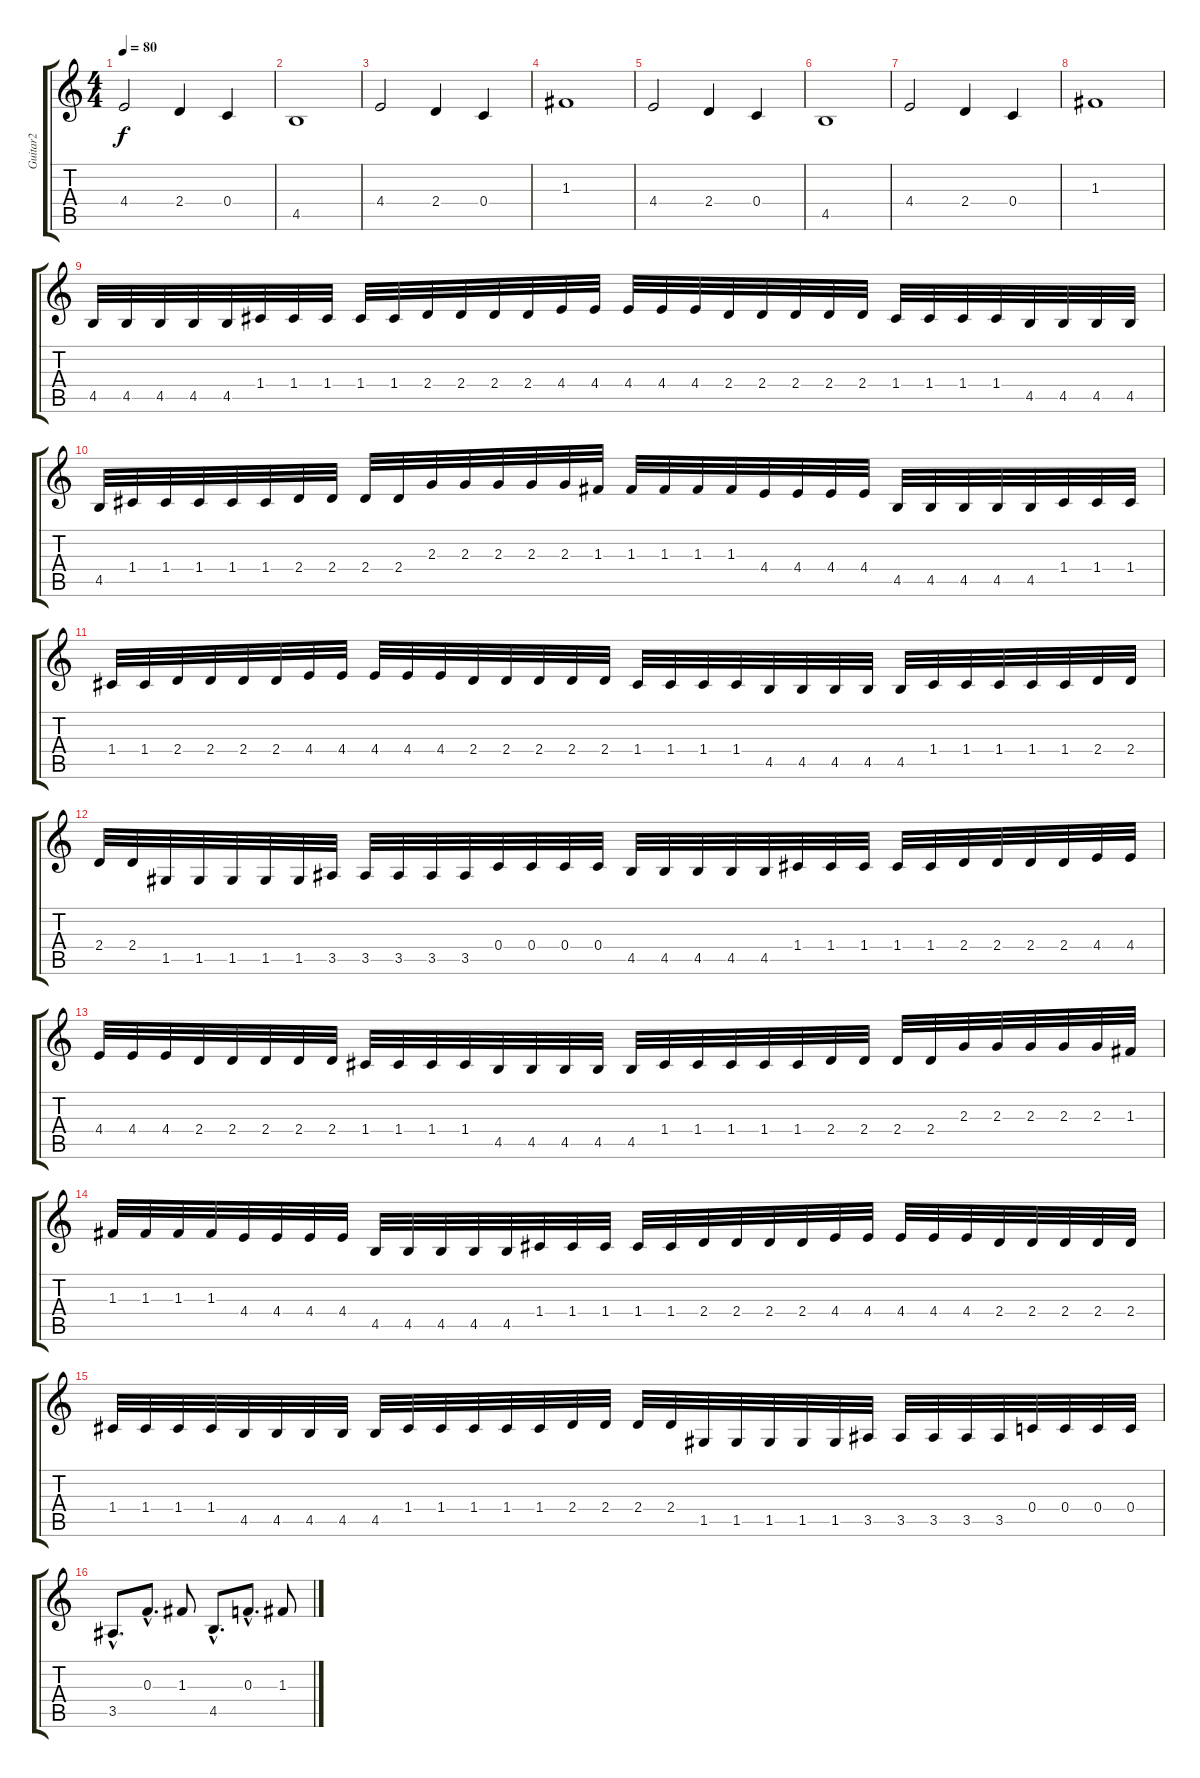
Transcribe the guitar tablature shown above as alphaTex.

\track ("Guitar2" "Guitar2") {instrument overdrivenguitar}
\staff {score tabs}
\tuning (D4 A3 F3 C3 G2 D2) {hide}
\ts (4 4)
\tempo 80
\clef g2
\ks c
4.4.2{dy f} 2.4.4 0.4.4 |
4.5.1 |
4.4.2 2.4.4 0.4.4 |
1.3.1 |
4.4.2 2.4.4 0.4.4 |
4.5.1 |
4.4.2 2.4.4 0.4.4 |
1.3.1 |
4.5.32 4.5.32 4.5.32 4.5.32 4.5.32 1.4.32 1.4.32 1.4.32 1.4.32 1.4.32 2.4.32 2.4.32 2.4.32 2.4.32 4.4.32 4.4.32 4.4.32 4.4.32 4.4.32 2.4.32 2.4.32 2.4.32 2.4.32 2.4.32 1.4.32 1.4.32 1.4.32 1.4.32 4.5.32 4.5.32 4.5.32 4.5.32 |
4.5.32 1.4.32 1.4.32 1.4.32 1.4.32 1.4.32 2.4.32 2.4.32 2.4.32 2.4.32 2.3.32 2.3.32 2.3.32 2.3.32 2.3.32 1.3.32 1.3.32 1.3.32 1.3.32 1.3.32 4.4.32 4.4.32 4.4.32 4.4.32 4.5.32 4.5.32 4.5.32 4.5.32 4.5.32 1.4.32 1.4.32 1.4.32 |
1.4.32 1.4.32 2.4.32 2.4.32 2.4.32 2.4.32 4.4.32 4.4.32 4.4.32 4.4.32 4.4.32 2.4.32 2.4.32 2.4.32 2.4.32 2.4.32 1.4.32 1.4.32 1.4.32 1.4.32 4.5.32 4.5.32 4.5.32 4.5.32 4.5.32 1.4.32 1.4.32 1.4.32 1.4.32 1.4.32 2.4.32 2.4.32 |
2.4.32 2.4.32 1.5.32 1.5.32 1.5.32 1.5.32 1.5.32 3.5.32 3.5.32 3.5.32 3.5.32 3.5.32 0.4.32 0.4.32 0.4.32 0.4.32 4.5.32 4.5.32 4.5.32 4.5.32 4.5.32 1.4.32 1.4.32 1.4.32 1.4.32 1.4.32 2.4.32 2.4.32 2.4.32 2.4.32 4.4.32 4.4.32 |
4.4.32 4.4.32 4.4.32 2.4.32 2.4.32 2.4.32 2.4.32 2.4.32 1.4.32 1.4.32 1.4.32 1.4.32 4.5.32 4.5.32 4.5.32 4.5.32 4.5.32 1.4.32 1.4.32 1.4.32 1.4.32 1.4.32 2.4.32 2.4.32 2.4.32 2.4.32 2.3.32 2.3.32 2.3.32 2.3.32 2.3.32 1.3.32 |
1.3.32 1.3.32 1.3.32 1.3.32 4.4.32 4.4.32 4.4.32 4.4.32 4.5.32 4.5.32 4.5.32 4.5.32 4.5.32 1.4.32 1.4.32 1.4.32 1.4.32 1.4.32 2.4.32 2.4.32 2.4.32 2.4.32 4.4.32 4.4.32 4.4.32 4.4.32 4.4.32 2.4.32 2.4.32 2.4.32 2.4.32 2.4.32 |
1.4.32 1.4.32 1.4.32 1.4.32 4.5.32 4.5.32 4.5.32 4.5.32 4.5.32 1.4.32 1.4.32 1.4.32 1.4.32 1.4.32 2.4.32 2.4.32 2.4.32 2.4.32 1.5.32 1.5.32 1.5.32 1.5.32 1.5.32 3.5.32 3.5.32 3.5.32 3.5.32 3.5.32 0.4.32 0.4.32 0.4.32 0.4.32 |
3.5{hac}.8{d} 0.3{hac}.8{d} 1.3.8 4.5{hac}.8{d} 0.3{hac}.8{d} 1.3.8
